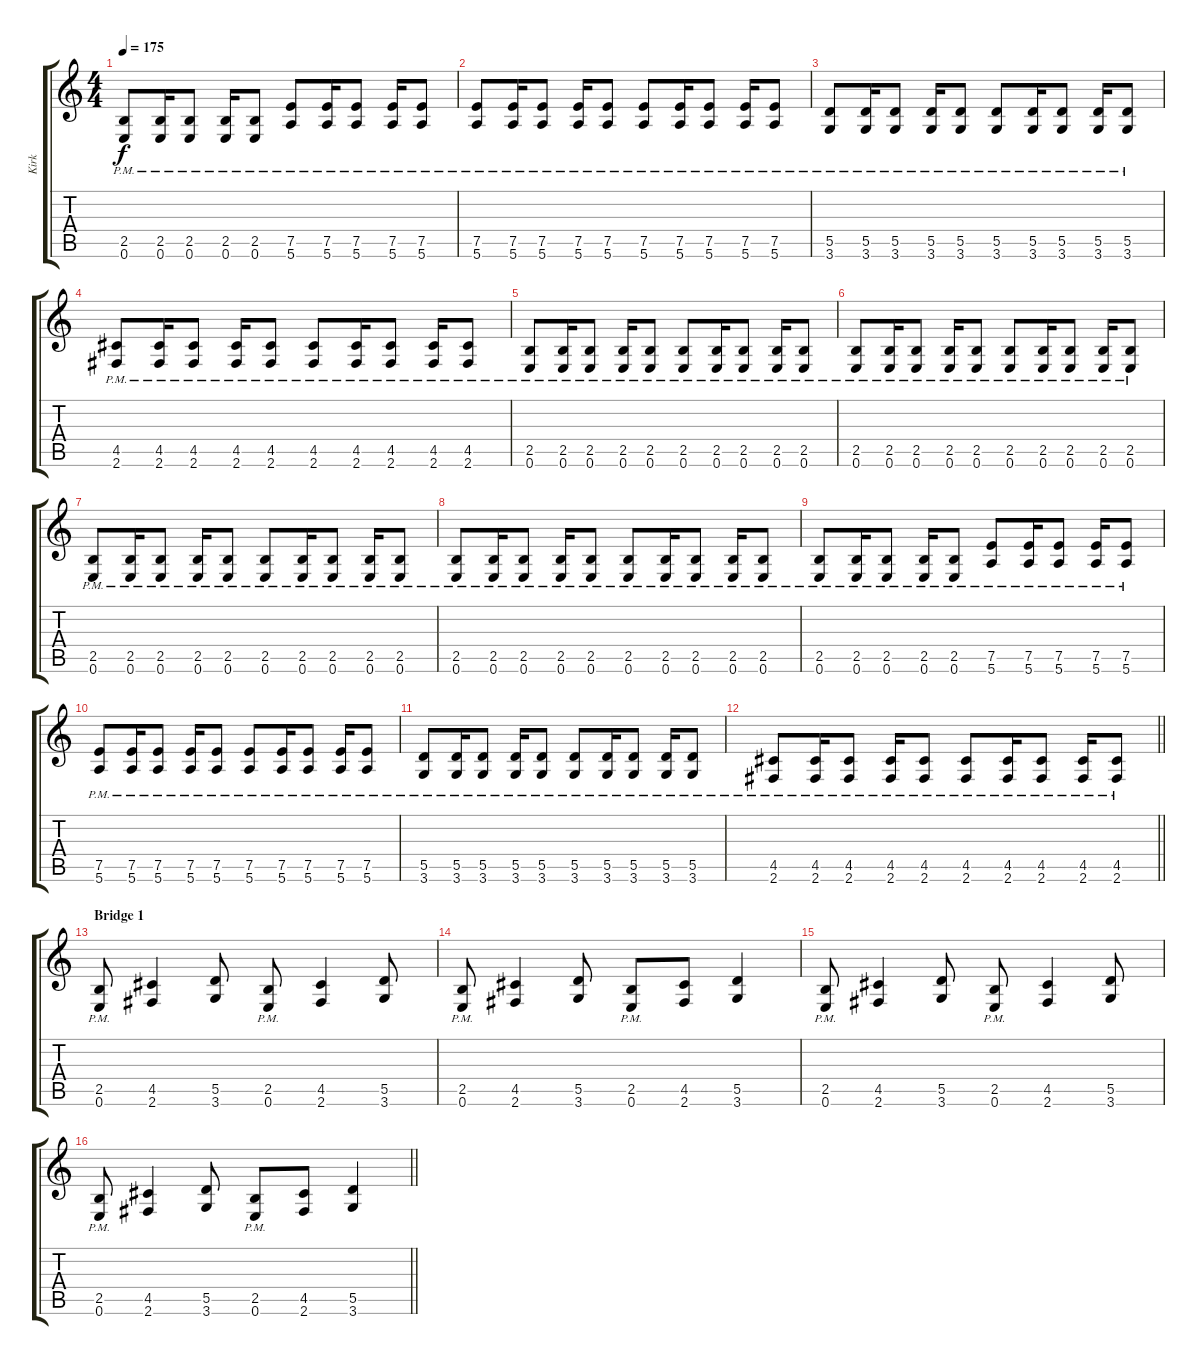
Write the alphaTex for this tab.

\track ("Kirk" "Kirk") {instrument distortionguitar}
\staff {score tabs}
\tuning (E4 B3 G3 D3 A2 E2) {hide}
\ts (4 4)
\tempo 175
\clef g2
\ks c
(2.5{pm} 0.6{pm}).8{dy f} (2.5{pm} 0.6{pm}).16 (2.5{pm} 0.6{pm}).8 (2.5{pm} 0.6{pm}).16 (2.5{pm} 0.6{pm}).8 (7.5{pm} 5.6{pm}).8 (7.5{pm} 5.6{pm}).16 (7.5{pm} 5.6{pm}).8 (7.5{pm} 5.6{pm}).16 (7.5{pm} 5.6{pm}).8 |
(7.5{pm} 5.6{pm}).8 (7.5{pm} 5.6{pm}).16 (7.5{pm} 5.6{pm}).8 (7.5{pm} 5.6{pm}).16 (7.5{pm} 5.6{pm}).8 (7.5{pm} 5.6{pm}).8 (7.5{pm} 5.6{pm}).16 (7.5{pm} 5.6{pm}).8 (7.5{pm} 5.6{pm}).16 (7.5{pm} 5.6{pm}).8 |
(5.5{pm} 3.6{pm}).8 (5.5{pm} 3.6{pm}).16 (5.5{pm} 3.6{pm}).8 (5.5{pm} 3.6{pm}).16 (5.5{pm} 3.6{pm}).8 (5.5{pm} 3.6{pm}).8 (5.5{pm} 3.6{pm}).16 (5.5{pm} 3.6{pm}).8 (5.5{pm} 3.6{pm}).16 (5.5{pm} 3.6{pm}).8 |
(4.5{pm} 2.6{pm}).8 (4.5{pm} 2.6{pm}).16 (4.5{pm} 2.6{pm}).8 (4.5{pm} 2.6{pm}).16 (4.5{pm} 2.6{pm}).8 (4.5{pm} 2.6{pm}).8 (4.5{pm} 2.6{pm}).16 (4.5{pm} 2.6{pm}).8 (4.5{pm} 2.6{pm}).16 (4.5{pm} 2.6{pm}).8 |
(2.5{pm} 0.6{pm}).8 (2.5{pm} 0.6{pm}).16 (2.5{pm} 0.6{pm}).8 (2.5{pm} 0.6{pm}).16 (2.5{pm} 0.6{pm}).8 (2.5{pm} 0.6{pm}).8 (2.5{pm} 0.6{pm}).16 (2.5{pm} 0.6{pm}).8 (2.5{pm} 0.6{pm}).16 (2.5{pm} 0.6{pm}).8 |
(2.5{pm} 0.6{pm}).8 (2.5{pm} 0.6{pm}).16 (2.5{pm} 0.6{pm}).8 (2.5{pm} 0.6{pm}).16 (2.5{pm} 0.6{pm}).8 (2.5{pm} 0.6{pm}).8 (2.5{pm} 0.6{pm}).16 (2.5{pm} 0.6{pm}).8 (2.5{pm} 0.6{pm}).16 (2.5{pm} 0.6{pm}).8 |
(2.5{pm} 0.6{pm}).8 (2.5{pm} 0.6{pm}).16 (2.5{pm} 0.6{pm}).8 (2.5{pm} 0.6{pm}).16 (2.5{pm} 0.6{pm}).8 (2.5{pm} 0.6{pm}).8 (2.5{pm} 0.6{pm}).16 (2.5{pm} 0.6{pm}).8 (2.5{pm} 0.6{pm}).16 (2.5{pm} 0.6{pm}).8 |
(2.5{pm} 0.6{pm}).8 (2.5{pm} 0.6{pm}).16 (2.5{pm} 0.6{pm}).8 (2.5{pm} 0.6{pm}).16 (2.5{pm} 0.6{pm}).8 (2.5{pm} 0.6{pm}).8 (2.5{pm} 0.6{pm}).16 (2.5{pm} 0.6{pm}).8 (2.5{pm} 0.6{pm}).16 (2.5{pm} 0.6{pm}).8 |
(2.5{pm} 0.6{pm}).8 (2.5{pm} 0.6{pm}).16 (2.5{pm} 0.6{pm}).8 (2.5{pm} 0.6{pm}).16 (2.5{pm} 0.6{pm}).8 (7.5{pm} 5.6{pm}).8 (7.5{pm} 5.6{pm}).16 (7.5{pm} 5.6{pm}).8 (7.5{pm} 5.6{pm}).16 (7.5{pm} 5.6{pm}).8 |
(7.5{pm} 5.6{pm}).8 (7.5{pm} 5.6{pm}).16 (7.5{pm} 5.6{pm}).8 (7.5{pm} 5.6{pm}).16 (7.5{pm} 5.6{pm}).8 (7.5{pm} 5.6{pm}).8 (7.5{pm} 5.6{pm}).16 (7.5{pm} 5.6{pm}).8 (7.5{pm} 5.6{pm}).16 (7.5{pm} 5.6{pm}).8 |
(5.5{pm} 3.6{pm}).8 (5.5{pm} 3.6{pm}).16 (5.5{pm} 3.6{pm}).8 (5.5{pm} 3.6{pm}).16 (5.5{pm} 3.6{pm}).8 (5.5{pm} 3.6{pm}).8 (5.5{pm} 3.6{pm}).16 (5.5{pm} 3.6{pm}).8 (5.5{pm} 3.6{pm}).16 (5.5{pm} 3.6{pm}).8 |
\barLineRight lightlight
(4.5{pm} 2.6{pm}).8 (4.5{pm} 2.6{pm}).16 (4.5{pm} 2.6{pm}).8 (4.5{pm} 2.6{pm}).16 (4.5{pm} 2.6{pm}).8 (4.5{pm} 2.6{pm}).8 (4.5{pm} 2.6{pm}).16 (4.5{pm} 2.6{pm}).8 (4.5{pm} 2.6{pm}).16 (4.5{pm} 2.6{pm}).8 |
\section ("" "Bridge 1")
(2.5{pm} 0.6{pm}).8{volume 6} (4.5 2.6).4 (5.5 3.6).8 (2.5{pm} 0.6{pm}).8 (4.5 2.6).4 (5.5 3.6).8 |
(2.5{pm} 0.6{pm}).8 (4.5 2.6).4 (5.5 3.6).8 (2.5{pm} 0.6{pm}).8 (4.5 2.6).8 (5.5 3.6).4 |
(2.5{pm} 0.6{pm}).8 (4.5 2.6).4 (5.5 3.6).8 (2.5{pm} 0.6{pm}).8 (4.5 2.6).4 (5.5 3.6).8 |
\barLineRight lightlight
(2.5{pm} 0.6{pm}).8 (4.5 2.6).4 (5.5 3.6).8 (2.5{pm} 0.6{pm}).8 (4.5 2.6).8 (5.5 3.6).4
